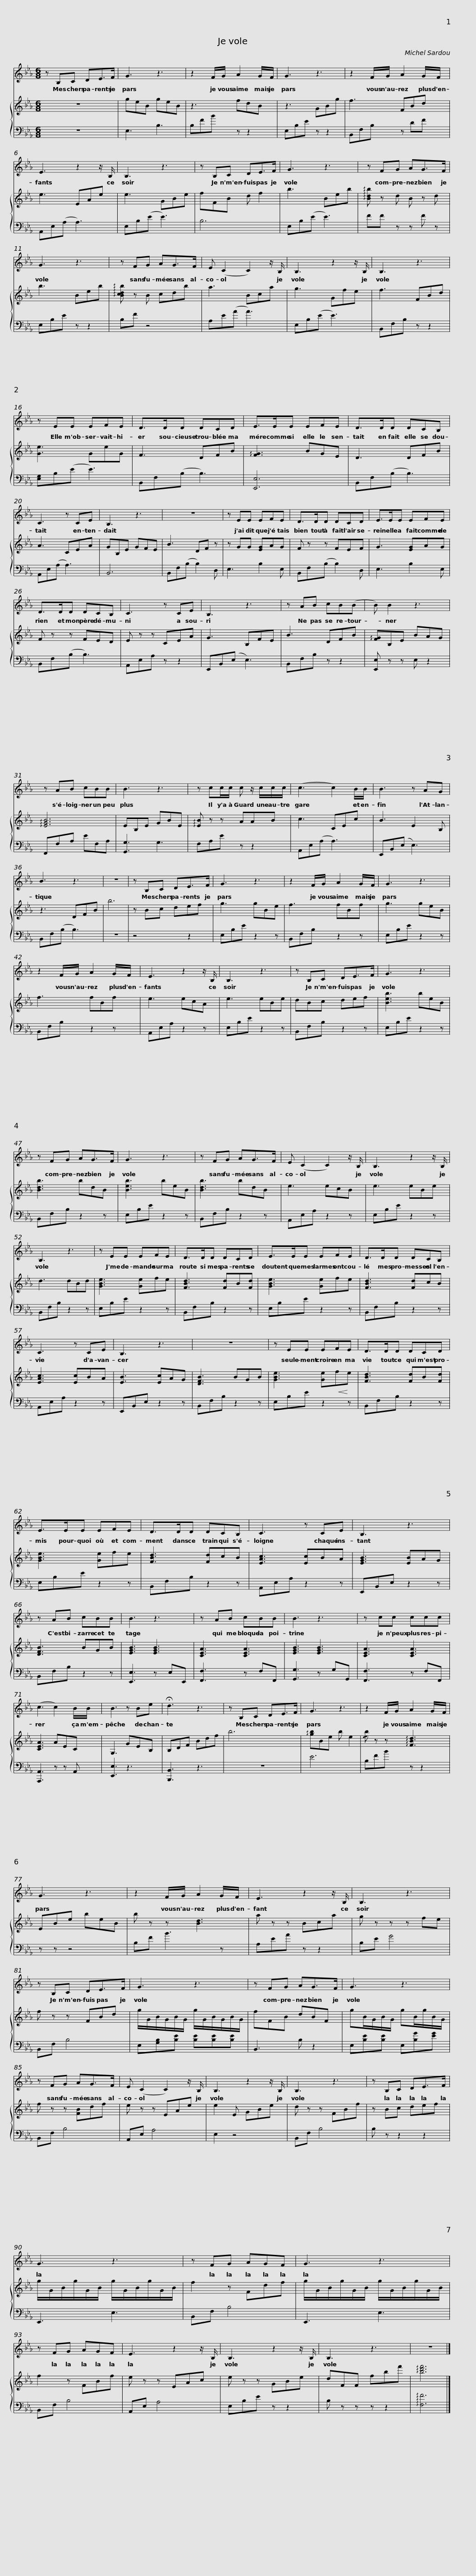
X:1
%%score 1 { 2 | 3 }
L:1/8
M:6/8
I:linebreak $
K:Eb
V:1 treble
V:2 treble
V:3 bass
V:1
 z B,C DE>F | G3 z3 | z2 F/G/ A2 G/F/ | G3 z3 | z2 F/G/ A2 G/F/ |$ %5
 E3 z2 z/ B,/ | B,3 z3 | z B,C DE>F | G3 z3 | z FG AG>F | %10
 G3 z3 |$ z FG AG>F | E (C2 C2) z/ B,/ | B,3 z2 z/ B,/ | B,3 z3 | %15
 z EE EFE |$ D>DD DCD | E>EE EFE | D>DD DCB, | C3 z CE | %20
 B,3 z3 | z6 |$ z EE EFE | D>DD DCD | E>EE EFE | %25
 D>DD DCB, | C3 z CE |$ B,3 z3 | z AB cB(B | B) B2 z3 | %30
 z AB cBB | B3 z3 | z cc/c/ c z/ c/c/c/ |$ (c3 c2) B/B/ | B3 z AG | %35
 B3 z3 | z6 | z B,C DE>F | G3 z3 | z2 F/G/ A2 G/F/ |$ %40
 G3 z3 | z2 F/G/ A2 G/F/ | E3 z2 z/ B,/ | B,3 z3 | z B,C DE>F | %45
 G3 z3 |$ z FG AG>F | G3 z3 | z FG AG>F | E (C2 C2) z/ B,/ | %50
 B,3 z2 z/ B,/ | B,3 z3 |$ z EE EFE | D>DD DCD | E>EE EFE | %55
 D>DD DCB, |$ C3 z CE | B,3 z3 | z6 | z EE EFE | %60
 D>DD DCD | E>EE EFE |$ D>DD DCB, | C3 z CE | B,3 z3 | %65
 z AB cBB | B3 z3 | z AB cBB |$ B3 z3 | z cc ccc | %70
 (c3 c2) B/B/ | B3 z Be | !fermata!d3 z3 | z B,C DE>F | G3 z3 |$ %75
 z2 F/G/ A2 G/F/ | G3 z3 | z2 F/G/ A2 G/F/ | E3 z2 z/ B,/ | B,3 z3 |$ %80
 z B,C DE>F | G3 z3 | z FG AG>F | G3 z3 | z FG AG>F |$ %85
 E (C2 C2) z/ B,/ | B,3 z2 z/ B,/ | B,3 z3 | z B,C DE>F | G3 z3 | %90
 z FG AGF |$ G3 z3 | z FG AGF | E3 z2 z/ B,/ | B,3 z2 z/ B,/ | %95
 B,3 z3 | z6 |] %97
V:2
 z6 | geB geB | z3 fdB | z3 GBg | f3 FBd |$ %5
 e3 EAe | e3 GBe | fFB d f2 | b3 Beb | !arpeggio![Bdb] z d B z d | %10
 b3 Beb |$ !arpeggio![Bcdb] z B cdb | a3 Bca | g3 Gfe | f3 FBd | %15
 [Ge]3 GeG |$ F3 DFB | !arpeggio![FG]3 BGE | D3 DFB | A3 CEA | %20
 GB,E GFE | B3 DF z |$ z GG [EG]AG | F z z FEF | G3 [EG]AG | %25
 F z z FED | E z z CEA |$ G3 B,FE | B3 DFB | !arpeggio![FG]B,E BAG | %30
 !arpeggio![EGB]6 | EB,E GBE | !arpeggio![EB] z z AAB |$ c3 CEc | B3 E2 B, | %35
 z3 DFB | b6 | z Bc def | g3 gBe | f3 fBf |$ %40
 g3 geB | f3 fBf | e3 ecA | e3 eBe | dBc def | %45
 [Beb]3 beB |$ [Bdb]3 bdB | [Beb]3 beB | [Bdb]3 bdB | e3 ecB | %50
 e3 eBe | d3 dBd |$ [GBe]3 [Ge]fe | [FBd]3 [Fd]B[Fd] | [GBe]3 [Ge]fe | %55
 [FBd]3 [Fd]cB |$ [EAc]3 [Ec]BA | [EB]3 [Ec]AG | [DFB]3 BGB | [GBe]3 [Ge]!<(!f!<)!e | %60
 [FBd]3 [Fd]B[Fd] | [GBe]3 [Ge]fe |$ [FBd]3 [Fd]cB | [EAc]3 [Ec]BA | [EGB]3 [EB]AG | %65
 [DFB]3 BGB | [EGB]3 [EGB]3 | [CEA]3 [CEA]3 |$ [EGB]3 [EGB]3 | [CEA]3 [CEA]3 | %70
 [CEA]3 AEC | G,3 GEB, | B,DF Bdf | b6 | !arpeggio![gb]Be b e2 |$ %75
 !/!b z z !arpeggio![FBd]3 | EBe beB | b z z [Bd]3 | a z z Bca | g z z z fe |$ %80
 f z z FBd | g/G/B/G/B/G/ g/G/B/G/B/G/ | fFB dBF | gB/G/B/G/ gB/g/B/G/ | f z z [FB]df |$ %85
 e z z EAe | e2 E GBe | d z z FBf | z Bc def | g/G/B/g/G/B/ g/G/B/g/G/B/ | %90
 f2 z Fdf |$ g/G/B/g/G/B/ g/G/B/g/G/B/ | f2 z FBf | e z z EAc | e z z GBe | %95
 dFF fbf' | !arpeggio![bd'f']6 |] %97
V:3
 z6 | E,3 B,3 | B,FB z z2 | E,B,E z z2 | B,,F,B, z DF |$ %5
 A,,E,(A, A,3) | E,B,(E E3) | B,6 | E,B,(E E3) | FF z z F z | %10
 E,B,E z z2 |$ B,F z4 | A,E(A A3) | E,B,(E E3) | B,,F,B, z z2 | %15
 [E,G,]B,(E E3) |$ B,,F,(B, B,3) | [E,,E,]6 | B,,F,(B, B,3) | A,,E,(A, A,3) | %20
 B,,6 | B,,F,(B, B,2) D, |$ E,3 B,2 E, | B,,F,(B, B,2) D, | E,3 B,2 E, | %25
 B,,F,(B, B,3) | A,,E,A, z z2 |$ E,,B,,(E, E,3) | B,,F,B, z z2 | [E,,E,] z z E, z2 | %30
 F,,F,A, EF,A, | [G,,G,]3 G,3 | F,A,E z z2 |$ A,,E,(A, A,3) | E,,B,,(E, E,3) | %35
 B,,F,(B, B,3) | z6 | z4 z2 | E,B,E z2 z | B,,F,B, z2 z |$ %40
 E,B,E z2 z | B,,F,B, z2 z | A,,E,A, z2 z | E,B,E z2 z | B,,F,B, z2 z | %45
 E,B,E z2 z |$ B,,F,B, z2 z | E,B,E z2 z | B,,F,B, z2 z | A,,E,A, z2 z | %50
 E,B,E z2 z | B,,F,B, z2 z |$ E,B,E z2 z | B,,F,B, z2 z | E,B,E z2 z | %55
 B,,F,B, z2 z |$ A,,E,A, z2 z | E,,B,,E, z2 z | B,,F,B, z2 z | E,B,E z2 z | %60
 B,,F,B, z2 z | E,B,E z2 z |$ B,,F,B, z2 z | A,,E,A, z2 z | E,,B,,E, z2 z | %65
 B,,F,B, z2 z | [E,,E,]3 z E,E,, | [F,,F,]3 z F,F,, |$ [G,,G,]3 z G,G,, | [F,,F,]3 z F,F,, | %70
 [A,,,A,,]3 z z A,, | [E,,E,]3 z3 | [B,,,B,,]3 z3 | z6 | E6 |$ %75
 B,FB z z2 | z z z4 | B,F B3 z | A,EA z z2 | B,E G4 |$ %80
 B,,F, B,4 | E,[G,B,][B,E] [B,E][B,E][B,E] | B,,3 B, z2 | E,[B,E][B,E] E,[B,G][EG] | B,,F, B,4 |$ %85
 A,,E, A,4 | E,2 z4 | B,,F, B,4 | B, z z2 z2 | E,,3 E,3 | %90
 B,,F, B,4 |$ E,,3 E,3 | B,,F, B,4 | A,,E, A,4 | E,B,E z z2 | %95
 B, z z z z2 | !arpeggio![F,F]6 |] %97
